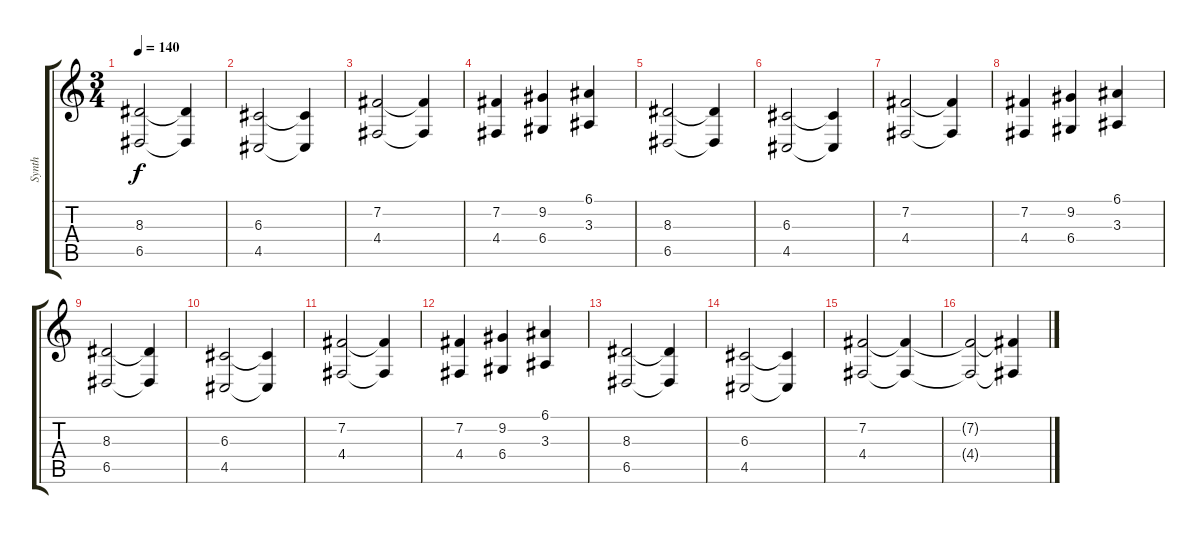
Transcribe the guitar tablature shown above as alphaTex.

\track ("Synth" "Synth") {instrument synthstrings1}
\staff {score tabs}
\tuning (E4 B3 G3 D3 A2 E2) {hide}
\ts (3 4)
\tempo 140
\clef g2
\ks c
(8.3 6.5).2{dy f} (8.3{t} 6.5{t}).4 |
(6.3 4.5).2 (6.3{t} 4.5{t}).4 |
(7.2 4.4).2 (7.2{t} 4.4{t}).4 |
(7.2 4.4).4 (9.2 6.4).4 (6.1 3.3).4 |
(8.3 6.5).2 (8.3{t} 6.5{t}).4 |
(6.3 4.5).2 (6.3{t} 4.5{t}).4 |
(7.2 4.4).2 (7.2{t} 4.4{t}).4 |
(7.2 4.4).4 (9.2 6.4).4 (6.1 3.3).4 |
(8.3 6.5).2 (8.3{t} 6.5{t}).4 |
(6.3 4.5).2 (6.3{t} 4.5{t}).4 |
(7.2 4.4).2 (7.2{t} 4.4{t}).4 |
(7.2 4.4).4 (9.2 6.4).4 (6.1 3.3).4 |
(8.3 6.5).2 (8.3{t} 6.5{t}).4 |
(6.3 4.5).2 (6.3{t} 4.5{t}).4 |
(7.2 4.4).2{volume 0} (7.2{t} 4.4{t}).4 |
(7.2{t} 4.4{t}).2 (7.2{t} 4.4{t}).4
